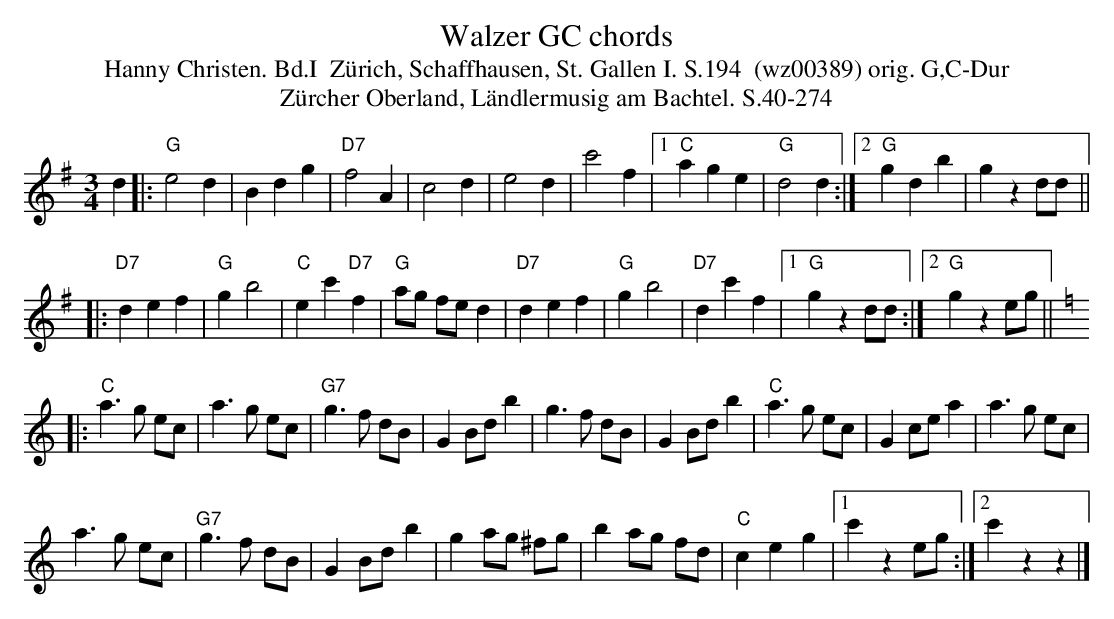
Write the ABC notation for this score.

X:1
T: Walzer GC chords
T:Hanny Christen. Bd.I  Z\"urich, Schaffhausen, St. Gallen I. S.194  (wz00389) orig. G,C-Dur
T: Z\"urcher Oberland, L\"andlermusig am Bachtel. S.40-274
M:3/4
L:1/4
K:G %%MIDI gchordon
d |: "G"e2d | Bdg | "D7"f2A | c2d | e2d | c'2f |1 "C"age | "G"d2d :|2 "G"gdb | gzd/d/ ||
|:  "D7"def | "G"gb2 | "C"ec'"D7"f | "G"a/g/ f/e/d | "D7"def | "G"gb2 | "D7"dc'f |1 "G"gzd/d/ :|2 "G"gze/g/ || [K:C]
|: "C"a>g e/c/ |  a>g e/c/ |  "G7"g>f d/B/ | GB/d/b | g>f d/B/ | GB/d/b | "C"a>g e/c/ | Gc/e/a | a>g e/c/ |
a>g e/c/ | "G7"g>f d/B/ | GB/d/b | ga/g/ ^f/g/ | ba/g/ f/d/ | "C"ceg |1 c'ze/g/ :|2 c'zz |]
